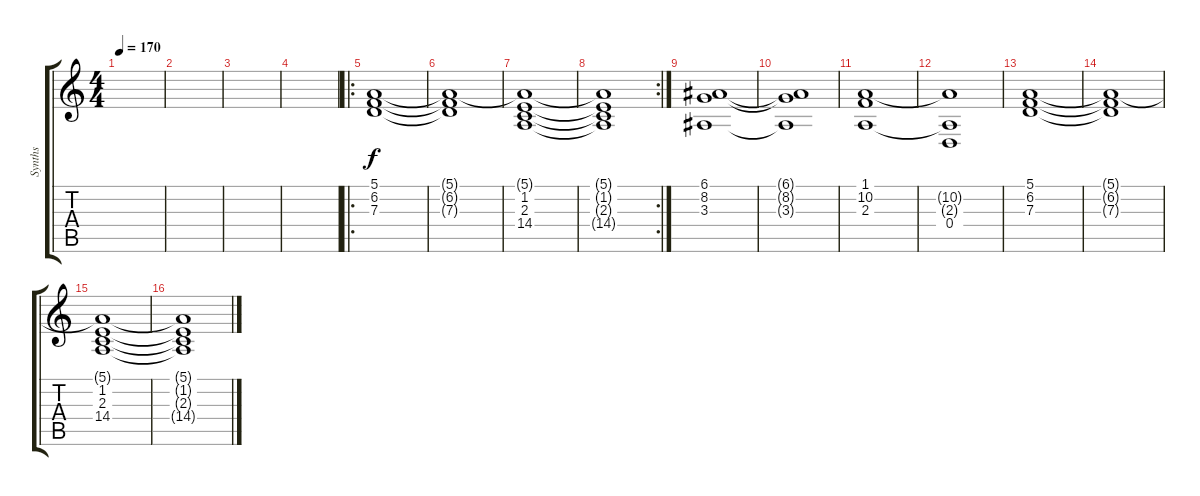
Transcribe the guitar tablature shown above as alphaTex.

\track ("Synths" "Synths") {instrument synthstrings1}
\staff {score tabs}
\tuning (E4 B3 G3 D3 A2 E2) {hide}
\ts (4 4)
\tempo 170
\clef g2
\ks c
|
|
|
|
\ro
(5.1 6.2 7.3).1 |
(5.1{t} 6.2{t} 7.3{t}).1 |
(5.1{t} 1.2 2.3 14.4).1 |
\rc 2
(5.1{t} 1.2{t} 2.3{t} 14.4{t}).1 |
(6.1 8.2 3.3).1 |
(6.1{t} 8.2{t} 3.3{t}).1 |
(1.1 10.2 2.3).1 |
(10.2{t} 2.3{t} 0.4).1 |
(5.1 6.2 7.3).1 |
(5.1{t} 6.2{t} 7.3{t}).1 |
(5.1{t} 1.2 2.3 14.4).1 |
(5.1{t} 1.2{t} 2.3{t} 14.4{t}).1
